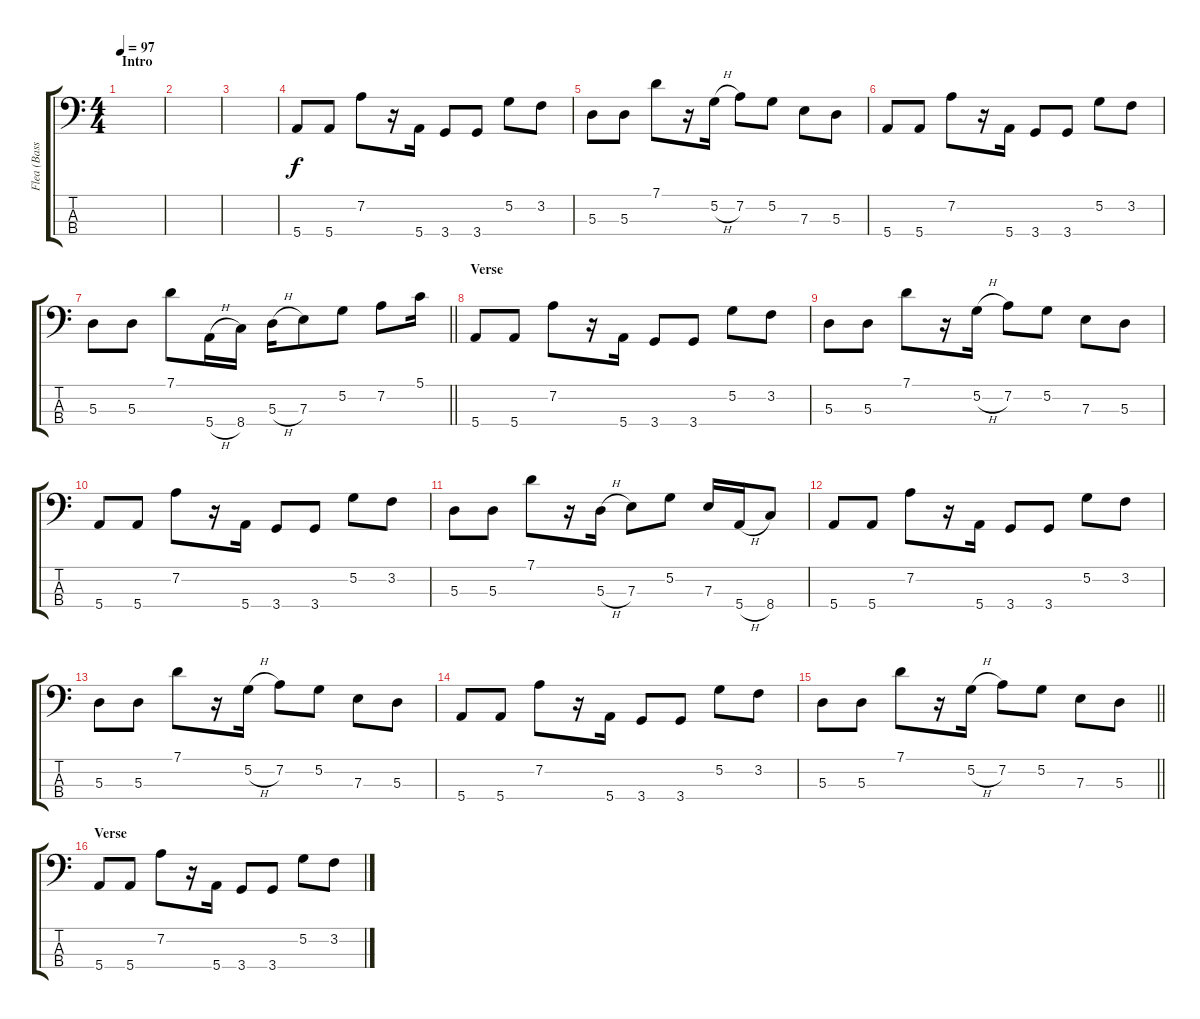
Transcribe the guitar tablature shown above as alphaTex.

\track ("Flea (Bass)" "Flea (Bass") {instrument electricbassfinger}
\staff {score tabs}
\tuning (G2 D2 A1 E1) {hide}
\ts (4 4)
\section ("" "Intro")
\tempo 97
\clef f4
\ks c
|
|
|
5.4.8 5.4.8 7.2.8 r.16 5.4.16 3.4.8 3.4.8 5.2.8 3.2.8 |
5.3.8 5.3.8 7.1.8 r.16 5.2{h}.16 7.2.8 5.2.8 7.3.8 5.3.8 |
5.4.8 5.4.8 7.2.8 r.16 5.4.16 3.4.8 3.4.8 5.2.8 3.2.8 |
\barLineRight lightlight
5.3.8 5.3.8 7.1.8 5.4{h}.16 8.4.16 5.3{h}.16 7.3.8 5.2.8 7.2.8 5.1.16 |
\section ("" "Verse")
5.4.8 5.4.8 7.2.8 r.16 5.4.16 3.4.8 3.4.8 5.2.8 3.2.8 |
5.3.8 5.3.8 7.1.8 r.16 5.2{h}.16 7.2.8 5.2.8 7.3.8 5.3.8 |
5.4.8 5.4.8 7.2.8 r.16 5.4.16 3.4.8 3.4.8 5.2.8 3.2.8 |
5.3.8 5.3.8 7.1.8 r.16 5.3{h}.16 7.3.8 5.2.8 7.3.16 5.4{h}.16 8.4.8 |
5.4.8 5.4.8 7.2.8 r.16 5.4.16 3.4.8 3.4.8 5.2.8 3.2.8 |
5.3.8 5.3.8 7.1.8 r.16 5.2{h}.16 7.2.8 5.2.8 7.3.8 5.3.8 |
5.4.8 5.4.8 7.2.8 r.16 5.4.16 3.4.8 3.4.8 5.2.8 3.2.8 |
\barLineRight lightlight
5.3.8 5.3.8 7.1.8 r.16 5.2{h}.16 7.2.8 5.2.8 7.3.8 5.3.8 |
\section ("" "Verse")
5.4.8 5.4.8 7.2.8 r.16 5.4.16 3.4.8 3.4.8 5.2.8 3.2.8
